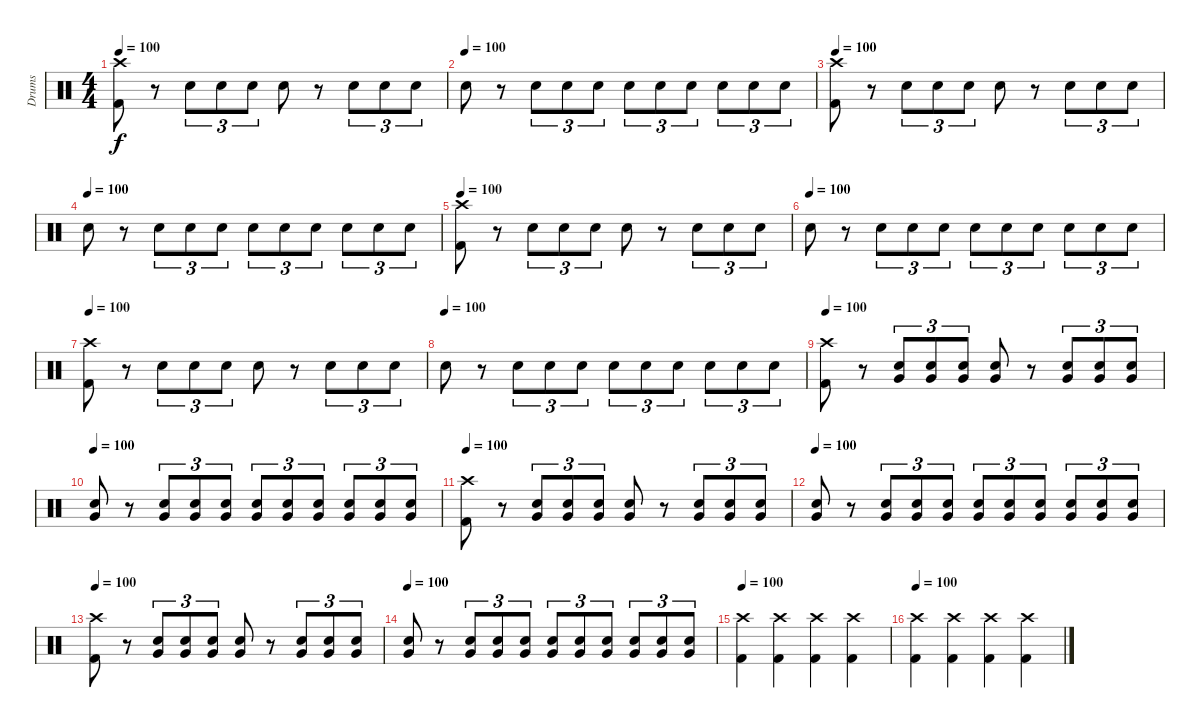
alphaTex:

\track ("Drums" "Drums") {instrument percussion}
\staff {score}
\articulation defaults
\ts (4 4)
\tempo 100
\clef neutral
\ks c
("Kick (hit) 2" "Crash high (hit)").8{dy f} r.8 "Snare (hit) 2".8{tu (3 2)} "Snare (hit) 2".8{tu (3 2)} "Snare (hit) 2".8{tu (3 2)} "Snare (hit) 2".8 r.8 "Snare (hit) 2".8{tu (3 2)} "Snare (hit) 2".8{tu (3 2)} "Snare (hit) 2".8{tu (3 2)} |
\tempo (100)
"Snare (hit) 2".8 r.8 "Snare (hit) 2".8{tu (3 2)} "Snare (hit) 2".8{tu (3 2)} "Snare (hit) 2".8{tu (3 2)} "Snare (hit) 2".8{tu (3 2)} "Snare (hit) 2".8{tu (3 2)} "Snare (hit) 2".8{tu (3 2)} "Snare (hit) 2".8{tu (3 2)} "Snare (hit) 2".8{tu (3 2)} "Snare (hit) 2".8{tu (3 2)} |
\tempo 100
("Kick (hit) 2" "Crash high (hit)").8 r.8 "Snare (hit) 2".8{tu (3 2)} "Snare (hit) 2".8{tu (3 2)} "Snare (hit) 2".8{tu (3 2)} "Snare (hit) 2".8 r.8 "Snare (hit) 2".8{tu (3 2)} "Snare (hit) 2".8{tu (3 2)} "Snare (hit) 2".8{tu (3 2)} |
\tempo (100)
"Snare (hit) 2".8 r.8 "Snare (hit) 2".8{tu (3 2)} "Snare (hit) 2".8{tu (3 2)} "Snare (hit) 2".8{tu (3 2)} "Snare (hit) 2".8{tu (3 2)} "Snare (hit) 2".8{tu (3 2)} "Snare (hit) 2".8{tu (3 2)} "Snare (hit) 2".8{tu (3 2)} "Snare (hit) 2".8{tu (3 2)} "Snare (hit) 2".8{tu (3 2)} |
\tempo 100
("Kick (hit) 2" "Crash high (hit)").8 r.8 "Snare (hit) 2".8{tu (3 2)} "Snare (hit) 2".8{tu (3 2)} "Snare (hit) 2".8{tu (3 2)} "Snare (hit) 2".8 r.8 "Snare (hit) 2".8{tu (3 2)} "Snare (hit) 2".8{tu (3 2)} "Snare (hit) 2".8{tu (3 2)} |
\tempo (100)
"Snare (hit) 2".8 r.8 "Snare (hit) 2".8{tu (3 2)} "Snare (hit) 2".8{tu (3 2)} "Snare (hit) 2".8{tu (3 2)} "Snare (hit) 2".8{tu (3 2)} "Snare (hit) 2".8{tu (3 2)} "Snare (hit) 2".8{tu (3 2)} "Snare (hit) 2".8{tu (3 2)} "Snare (hit) 2".8{tu (3 2)} "Snare (hit) 2".8{tu (3 2)} |
\tempo 100
("Kick (hit) 2" "Crash high (hit)").8 r.8 "Snare (hit) 2".8{tu (3 2)} "Snare (hit) 2".8{tu (3 2)} "Snare (hit) 2".8{tu (3 2)} "Snare (hit) 2".8 r.8 "Snare (hit) 2".8{tu (3 2)} "Snare (hit) 2".8{tu (3 2)} "Snare (hit) 2".8{tu (3 2)} |
\tempo (100)
"Snare (hit) 2".8 r.8 "Snare (hit) 2".8{tu (3 2)} "Snare (hit) 2".8{tu (3 2)} "Snare (hit) 2".8{tu (3 2)} "Snare (hit) 2".8{tu (3 2)} "Snare (hit) 2".8{tu (3 2)} "Snare (hit) 2".8{tu (3 2)} "Snare (hit) 2".8{tu (3 2)} "Snare (hit) 2".8{tu (3 2)} "Snare (hit) 2".8{tu (3 2)} |
\tempo 100
("Kick (hit) 2" "Crash high (hit)").8 r.8 ("Snare (hit) 2" "Very Low Tom (hit)").8{tu (3 2)} ("Snare (hit) 2" "Very Low Tom (hit)").8{tu (3 2)} ("Snare (hit) 2" "Very Low Tom (hit)").8{tu (3 2)} ("Snare (hit) 2" "Very Low Tom (hit)").8 r.8 ("Snare (hit) 2" "Very Low Tom (hit)").8{tu (3 2)} ("Snare (hit) 2" "Very Low Tom (hit)").8{tu (3 2)} ("Snare (hit) 2" "Very Low Tom (hit)").8{tu (3 2)} |
\tempo 100
("Very Low Tom (hit)" "Snare (hit) 2").8 r.8 ("Very Low Tom (hit)" "Snare (hit) 2").8{tu (3 2)} ("Very Low Tom (hit)" "Snare (hit) 2").8{tu (3 2)} ("Very Low Tom (hit)" "Snare (hit) 2").8{tu (3 2)} ("Very Low Tom (hit)" "Snare (hit) 2").8{tu (3 2)} ("Very Low Tom (hit)" "Snare (hit) 2").8{tu (3 2)} ("Very Low Tom (hit)" "Snare (hit) 2").8{tu (3 2)} ("Very Low Tom (hit)" "Snare (hit) 2").8{tu (3 2)} ("Very Low Tom (hit)" "Snare (hit) 2").8{tu (3 2)} ("Very Low Tom (hit)" "Snare (hit) 2").8{tu (3 2)} |
\tempo 100
("Kick (hit) 2" "Crash high (hit)").8 r.8 ("Snare (hit) 2" "Very Low Tom (hit)").8{tu (3 2)} ("Snare (hit) 2" "Very Low Tom (hit)").8{tu (3 2)} ("Snare (hit) 2" "Very Low Tom (hit)").8{tu (3 2)} ("Snare (hit) 2" "Very Low Tom (hit)").8 r.8 ("Snare (hit) 2" "Very Low Tom (hit)").8{tu (3 2)} ("Snare (hit) 2" "Very Low Tom (hit)").8{tu (3 2)} ("Snare (hit) 2" "Very Low Tom (hit)").8{tu (3 2)} |
\tempo 100
("Very Low Tom (hit)" "Snare (hit) 2").8 r.8 ("Very Low Tom (hit)" "Snare (hit) 2").8{tu (3 2)} ("Very Low Tom (hit)" "Snare (hit) 2").8{tu (3 2)} ("Very Low Tom (hit)" "Snare (hit) 2").8{tu (3 2)} ("Very Low Tom (hit)" "Snare (hit) 2").8{tu (3 2)} ("Very Low Tom (hit)" "Snare (hit) 2").8{tu (3 2)} ("Very Low Tom (hit)" "Snare (hit) 2").8{tu (3 2)} ("Very Low Tom (hit)" "Snare (hit) 2").8{tu (3 2)} ("Very Low Tom (hit)" "Snare (hit) 2").8{tu (3 2)} ("Very Low Tom (hit)" "Snare (hit) 2").8{tu (3 2)} |
\tempo 100
("Kick (hit) 2" "Crash high (hit)").8 r.8 ("Snare (hit) 2" "Very Low Tom (hit)").8{tu (3 2)} ("Snare (hit) 2" "Very Low Tom (hit)").8{tu (3 2)} ("Snare (hit) 2" "Very Low Tom (hit)").8{tu (3 2)} ("Snare (hit) 2" "Very Low Tom (hit)").8 r.8 ("Snare (hit) 2" "Very Low Tom (hit)").8{tu (3 2)} ("Snare (hit) 2" "Very Low Tom (hit)").8{tu (3 2)} ("Snare (hit) 2" "Very Low Tom (hit)").8{tu (3 2)} |
\tempo 100
("Very Low Tom (hit)" "Snare (hit) 2").8 r.8 ("Very Low Tom (hit)" "Snare (hit) 2").8{tu (3 2)} ("Very Low Tom (hit)" "Snare (hit) 2").8{tu (3 2)} ("Very Low Tom (hit)" "Snare (hit) 2").8{tu (3 2)} ("Very Low Tom (hit)" "Snare (hit) 2").8{tu (3 2)} ("Very Low Tom (hit)" "Snare (hit) 2").8{tu (3 2)} ("Very Low Tom (hit)" "Snare (hit) 2").8{tu (3 2)} ("Very Low Tom (hit)" "Snare (hit) 2").8{tu (3 2)} ("Very Low Tom (hit)" "Snare (hit) 2").8{tu (3 2)} ("Very Low Tom (hit)" "Snare (hit) 2").8{tu (3 2)} |
\tempo 100
("Kick (hit) 2" "Crash high (hit)").4 ("Kick (hit) 2" "Crash high (hit)").4 ("Kick (hit) 2" "Crash high (hit)").4 ("Kick (hit) 2" "Crash high (hit)").4 |
\tempo 100
("Kick (hit) 2" "Crash high (hit)").4 ("Kick (hit) 2" "Crash high (hit)").4 ("Kick (hit) 2" "Crash high (hit)").4 ("Kick (hit) 2" "Crash high (hit)").4
